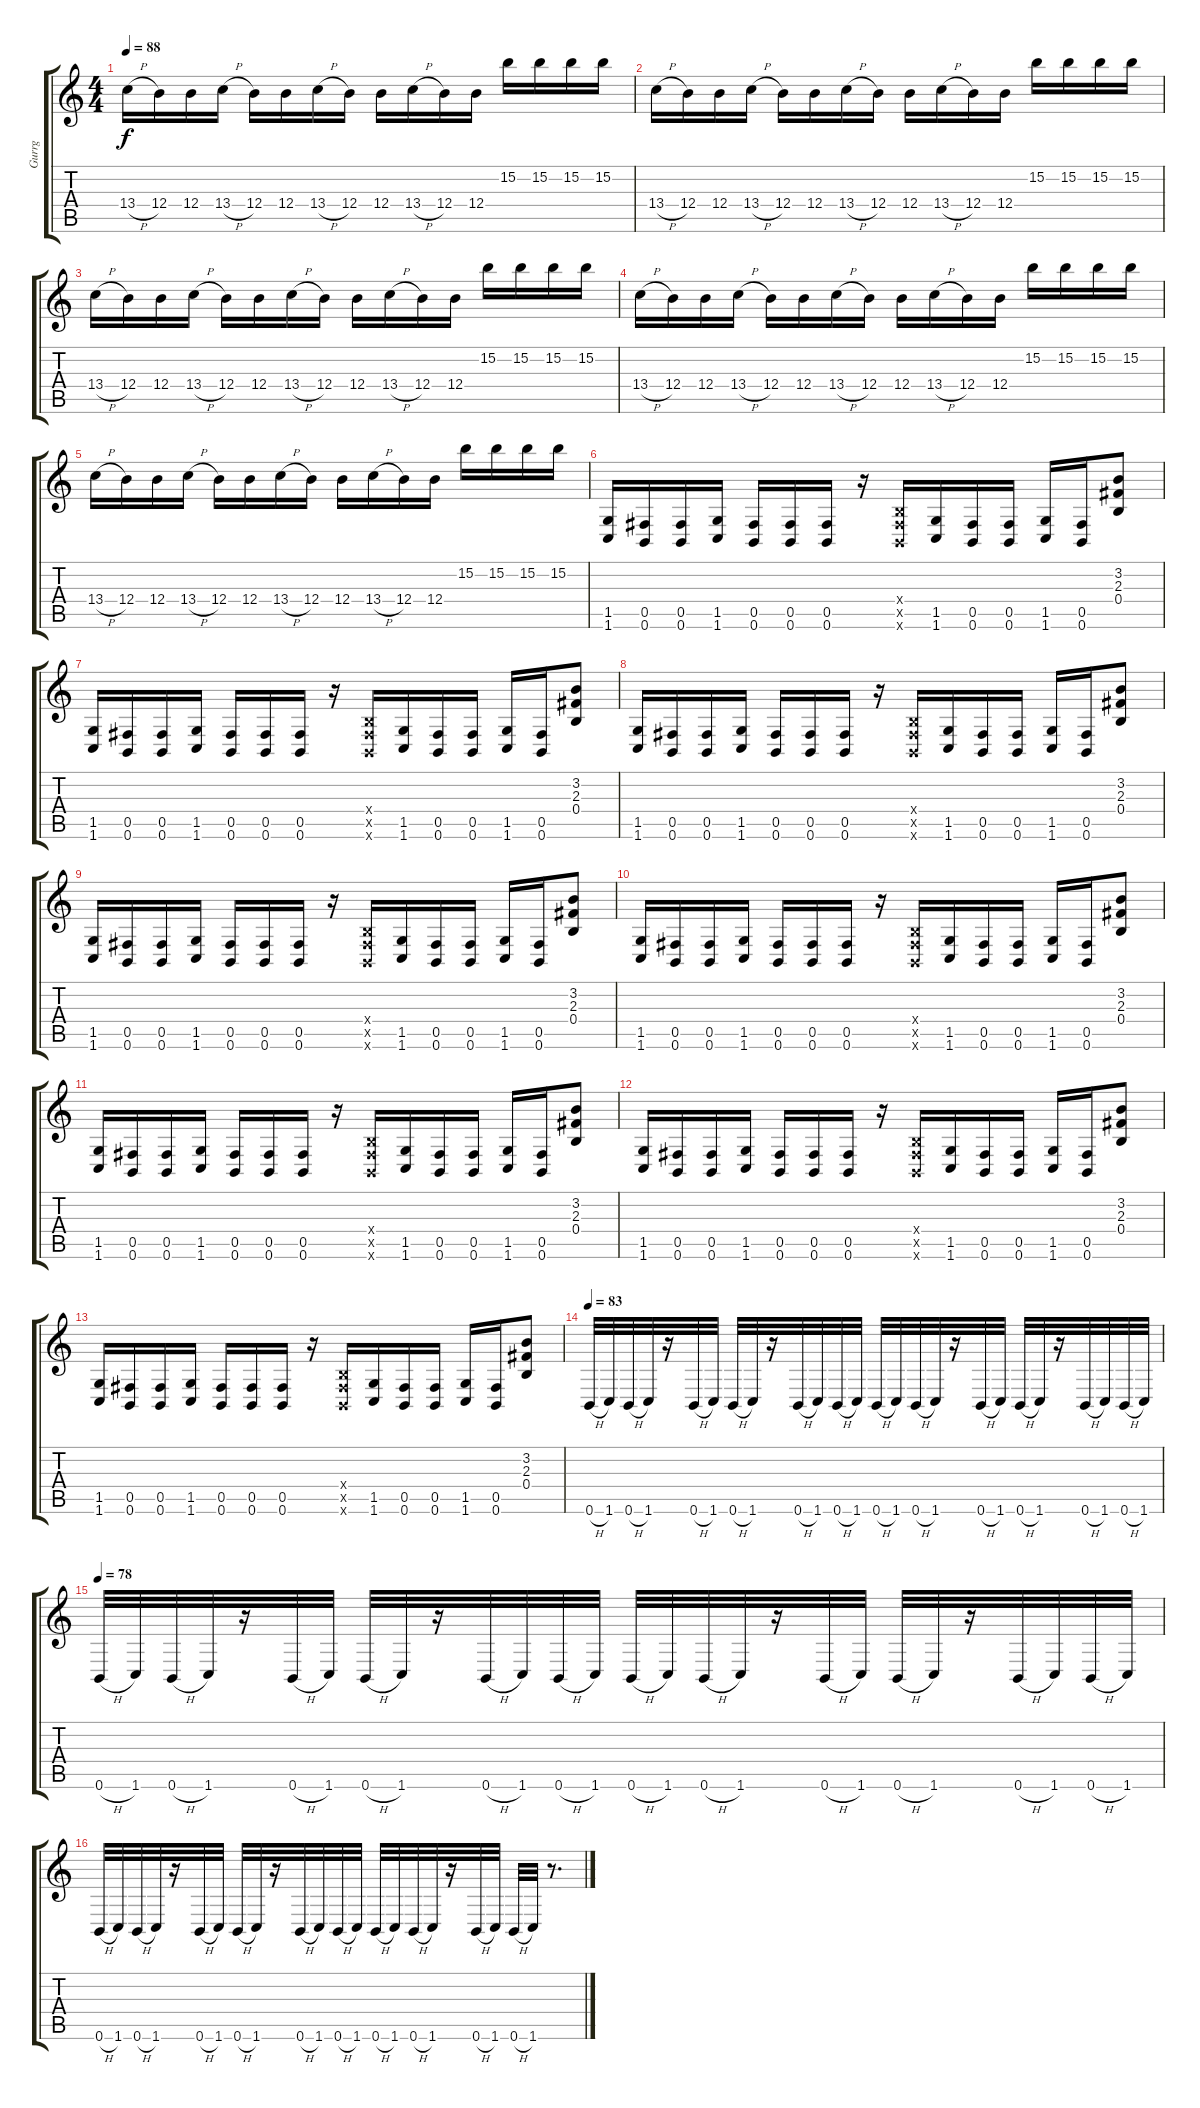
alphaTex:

\track ("Gurrg" "Gurrg") {instrument electricguitarclean}
\staff {score tabs}
\tuning (Db4 Ab3 E3 B2 Gb2 B1) {hide}
\ts (4 4)
\tempo 88
\clef g2
\ks c
13.4{h}.16{dy f} 12.4.16 12.4.16 13.4{h}.16 12.4.16 12.4.16 13.4{h}.16 12.4.16 12.4.16 13.4{h}.16 12.4.16 12.4.16 15.2.16 15.2.16 15.2.16 15.2.16 |
13.4{h}.16 12.4.16 12.4.16 13.4{h}.16 12.4.16 12.4.16 13.4{h}.16 12.4.16 12.4.16 13.4{h}.16 12.4.16 12.4.16 15.2.16 15.2.16 15.2.16 15.2.16 |
13.4{h}.16 12.4.16 12.4.16 13.4{h}.16 12.4.16 12.4.16 13.4{h}.16 12.4.16 12.4.16 13.4{h}.16 12.4.16 12.4.16 15.2.16 15.2.16 15.2.16 15.2.16 |
13.4{h}.16 12.4.16 12.4.16 13.4{h}.16 12.4.16 12.4.16 13.4{h}.16 12.4.16 12.4.16 13.4{h}.16 12.4.16 12.4.16 15.2.16 15.2.16 15.2.16 15.2.16 |
13.4{h}.16 12.4.16 12.4.16 13.4{h}.16 12.4.16 12.4.16 13.4{h}.16 12.4.16 12.4.16 13.4{h}.16 12.4.16 12.4.16 15.2.16 15.2.16 15.2.16 15.2.16 |
(1.5 1.6).16{instrument overdrivenguitar} (0.5 0.6).16 (0.5 0.6).16 (1.5 1.6).16 (0.5 0.6).16 (0.5 0.6).16 (0.5 0.6).16 r.16 (0.4{x} 0.5{x} 0.6{x}).16 (1.5 1.6).16 (0.5 0.6).16 (0.5 0.6).16 (1.5 1.6).16 (0.5 0.6).16 (3.2 2.3 0.4).8 |
(1.5 1.6).16 (0.5 0.6).16 (0.5 0.6).16 (1.5 1.6).16 (0.5 0.6).16 (0.5 0.6).16 (0.5 0.6).16 r.16 (0.4{x} 0.5{x} 0.6{x}).16 (1.5 1.6).16 (0.5 0.6).16 (0.5 0.6).16 (1.5 1.6).16 (0.5 0.6).16 (3.2 2.3 0.4).8 |
(1.5 1.6).16 (0.5 0.6).16 (0.5 0.6).16 (1.5 1.6).16 (0.5 0.6).16 (0.5 0.6).16 (0.5 0.6).16 r.16 (0.4{x} 0.5{x} 0.6{x}).16 (1.5 1.6).16 (0.5 0.6).16 (0.5 0.6).16 (1.5 1.6).16 (0.5 0.6).16 (3.2 2.3 0.4).8 |
(1.5 1.6).16 (0.5 0.6).16 (0.5 0.6).16 (1.5 1.6).16 (0.5 0.6).16 (0.5 0.6).16 (0.5 0.6).16 r.16 (0.4{x} 0.5{x} 0.6{x}).16 (1.5 1.6).16 (0.5 0.6).16 (0.5 0.6).16 (1.5 1.6).16 (0.5 0.6).16 (3.2 2.3 0.4).8 |
(1.5 1.6).16 (0.5 0.6).16 (0.5 0.6).16 (1.5 1.6).16 (0.5 0.6).16 (0.5 0.6).16 (0.5 0.6).16 r.16 (0.4{x} 0.5{x} 0.6{x}).16 (1.5 1.6).16 (0.5 0.6).16 (0.5 0.6).16 (1.5 1.6).16 (0.5 0.6).16 (3.2 2.3 0.4).8 |
(1.5 1.6).16 (0.5 0.6).16 (0.5 0.6).16 (1.5 1.6).16 (0.5 0.6).16 (0.5 0.6).16 (0.5 0.6).16 r.16 (0.4{x} 0.5{x} 0.6{x}).16 (1.5 1.6).16 (0.5 0.6).16 (0.5 0.6).16 (1.5 1.6).16 (0.5 0.6).16 (3.2 2.3 0.4).8 |
(1.5 1.6).16 (0.5 0.6).16 (0.5 0.6).16 (1.5 1.6).16 (0.5 0.6).16 (0.5 0.6).16 (0.5 0.6).16 r.16 (0.4{x} 0.5{x} 0.6{x}).16 (1.5 1.6).16 (0.5 0.6).16 (0.5 0.6).16 (1.5 1.6).16 (0.5 0.6).16 (3.2 2.3 0.4).8 |
(1.5 1.6).16 (0.5 0.6).16 (0.5 0.6).16 (1.5 1.6).16 (0.5 0.6).16 (0.5 0.6).16 (0.5 0.6).16 r.16 (0.4{x} 0.5{x} 0.6{x}).16 (1.5 1.6).16 (0.5 0.6).16 (0.5 0.6).16 (1.5 1.6).16 (0.5 0.6).16 (3.2 2.3 0.4).8 |
\tempo 83
0.6{h}.32 1.6.32 0.6{h}.32 1.6.32 r.16 0.6{h}.32 1.6.32 0.6{h}.32 1.6.32 r.16 0.6{h}.32 1.6.32 0.6{h}.32 1.6.32 0.6{h}.32 1.6.32 0.6{h}.32 1.6.32 r.16 0.6{h}.32 1.6.32 0.6{h}.32 1.6.32 r.16 0.6{h}.32 1.6.32 0.6{h}.32 1.6.32 |
\tempo 78
0.6{h}.32 1.6.32 0.6{h}.32 1.6.32 r.16 0.6{h}.32 1.6.32 0.6{h}.32 1.6.32 r.16 0.6{h}.32 1.6.32 0.6{h}.32 1.6.32 0.6{h}.32 1.6.32 0.6{h}.32 1.6.32 r.16 0.6{h}.32 1.6.32 0.6{h}.32 1.6.32 r.16 0.6{h}.32 1.6.32 0.6{h}.32 1.6.32 |
0.6{h}.32 1.6.32 0.6{h}.32 1.6.32 r.16 0.6{h}.32 1.6.32 0.6{h}.32 1.6.32 r.16 0.6{h}.32 1.6.32 0.6{h}.32 1.6.32 0.6{h}.32 1.6.32 0.6{h}.32 1.6.32 r.16 0.6{h}.32 1.6.32 0.6{h}.32 1.6.32 r.8{d}
